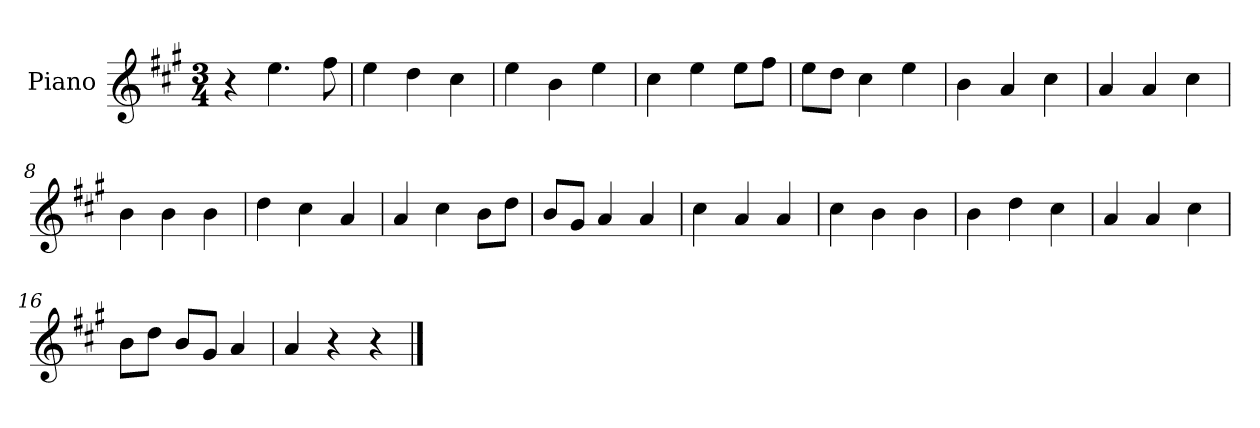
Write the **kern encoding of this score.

**kern
*part1
*staff1
*I"Piano
*I'P-no
*clefG2
*k[f#c#g#]
*M3/4
*MM180
=1
4r
4.ee\
8ff#\
=2
4ee\
4dd\
4cc#\
=3
4ee\
4b\
4ee\
=4
4cc#\
4ee\
8ee\L
8ff#\J
=5
8ee\L
8dd\J
4cc#\
4ee\
=6
4b\
4a/
4cc#\
=7
4a/
4a/
4cc#\
=8
4b\
4b\
4b\
=9
4dd\
4cc#\
4a/
!!LO:LB:g=z
=10
4a/
4cc#\
8b\L
8dd\J
=11
8b/L
8g#/J
4a/
4a/
=12
4cc#\
4a/
4a/
=13
4cc#\
4b\
4b\
=14
4b\
4dd\
4cc#\
=15
4a/
4a/
4cc#\
=16
8b\L
8dd\J
8b/L
8g#/J
4a/
=17
4a/
4r
4r
==
*-
